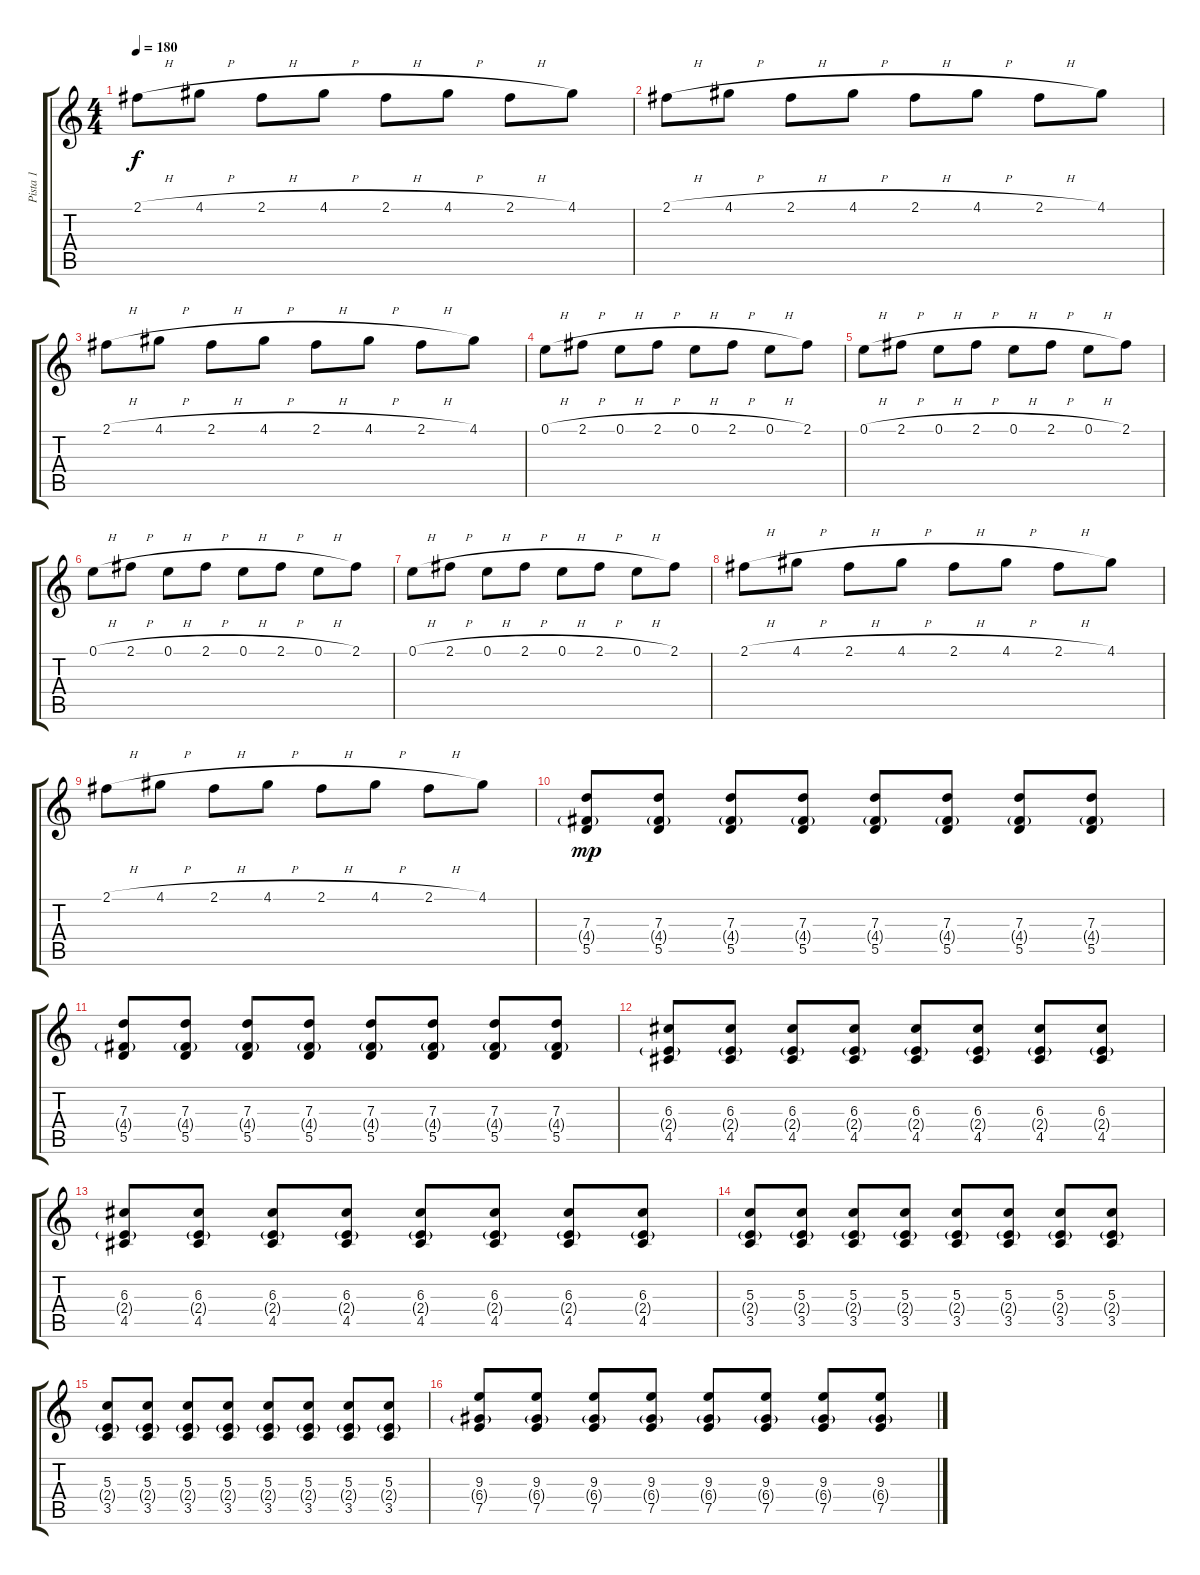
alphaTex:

\track ("Pista 1" "Pista 1") {instrument distortionguitar}
\staff {score tabs}
\tuning (E4 B3 G3 D3 A2 E2) {hide}
\ts (4 4)
\tempo 180
\clef g2
\ks c
2.1{h}.8{dy f} 4.1{h}.8 2.1{h}.8 4.1{h}.8 2.1{h}.8 4.1{h}.8 2.1{h}.8 4.1.8 |
2.1{h}.8 4.1{h}.8 2.1{h}.8 4.1{h}.8 2.1{h}.8 4.1{h}.8 2.1{h}.8 4.1.8 |
2.1{h}.8 4.1{h}.8 2.1{h}.8 4.1{h}.8 2.1{h}.8 4.1{h}.8 2.1{h}.8 4.1.8 |
0.1{h}.8 2.1{h}.8 0.1{h}.8 2.1{h}.8 0.1{h}.8 2.1{h}.8 0.1{h}.8 2.1.8 |
0.1{h}.8 2.1{h}.8 0.1{h}.8 2.1{h}.8 0.1{h}.8 2.1{h}.8 0.1{h}.8 2.1.8 |
0.1{h}.8 2.1{h}.8 0.1{h}.8 2.1{h}.8 0.1{h}.8 2.1{h}.8 0.1{h}.8 2.1.8 |
0.1{h}.8 2.1{h}.8 0.1{h}.8 2.1{h}.8 0.1{h}.8 2.1{h}.8 0.1{h}.8 2.1.8 |
2.1{h}.8 4.1{h}.8 2.1{h}.8 4.1{h}.8 2.1{h}.8 4.1{h}.8 2.1{h}.8 4.1.8 |
2.1{h}.8 4.1{h}.8 2.1{h}.8 4.1{h}.8 2.1{h}.8 4.1{h}.8 2.1{h}.8 4.1.8 |
(7.3 4.4{g} 5.5).8{dy mp} (7.3 4.4{g} 5.5).8 (7.3 4.4{g} 5.5).8 (7.3 4.4{g} 5.5).8 (7.3 4.4{g} 5.5).8 (7.3 4.4{g} 5.5).8 (7.3 4.4{g} 5.5).8 (7.3 4.4{g} 5.5).8 |
(7.3 4.4{g} 5.5).8 (7.3 4.4{g} 5.5).8 (7.3 4.4{g} 5.5).8 (7.3 4.4{g} 5.5).8 (7.3 4.4{g} 5.5).8 (7.3 4.4{g} 5.5).8 (7.3 4.4{g} 5.5).8 (7.3 4.4{g} 5.5).8 |
(6.3 2.4{g} 4.5).8 (6.3 2.4{g} 4.5).8 (6.3 2.4{g} 4.5).8 (6.3 2.4{g} 4.5).8 (6.3 2.4{g} 4.5).8 (6.3 2.4{g} 4.5).8 (6.3 2.4{g} 4.5).8 (6.3 2.4{g} 4.5).8 |
(6.3 2.4{g} 4.5).8 (6.3 2.4{g} 4.5).8 (6.3 2.4{g} 4.5).8 (6.3 2.4{g} 4.5).8 (6.3 2.4{g} 4.5).8 (6.3 2.4{g} 4.5).8 (6.3 2.4{g} 4.5).8 (6.3 2.4{g} 4.5).8 |
(5.3 2.4{g} 3.5).8 (5.3 2.4{g} 3.5).8 (5.3 2.4{g} 3.5).8 (5.3 2.4{g} 3.5).8 (5.3 2.4{g} 3.5).8 (5.3 2.4{g} 3.5).8 (5.3 2.4{g} 3.5).8 (5.3 2.4{g} 3.5).8 |
(5.3 2.4{g} 3.5).8 (5.3 2.4{g} 3.5).8 (5.3 2.4{g} 3.5).8 (5.3 2.4{g} 3.5).8 (5.3 2.4{g} 3.5).8 (5.3 2.4{g} 3.5).8 (5.3 2.4{g} 3.5).8 (5.3 2.4{g} 3.5).8 |
(9.3 6.4{g} 7.5).8 (9.3 6.4{g} 7.5).8 (9.3 6.4{g} 7.5).8 (9.3 6.4{g} 7.5).8 (9.3 6.4{g} 7.5).8 (9.3 6.4{g} 7.5).8 (9.3 6.4{g} 7.5).8 (9.3 6.4{g} 7.5).8
